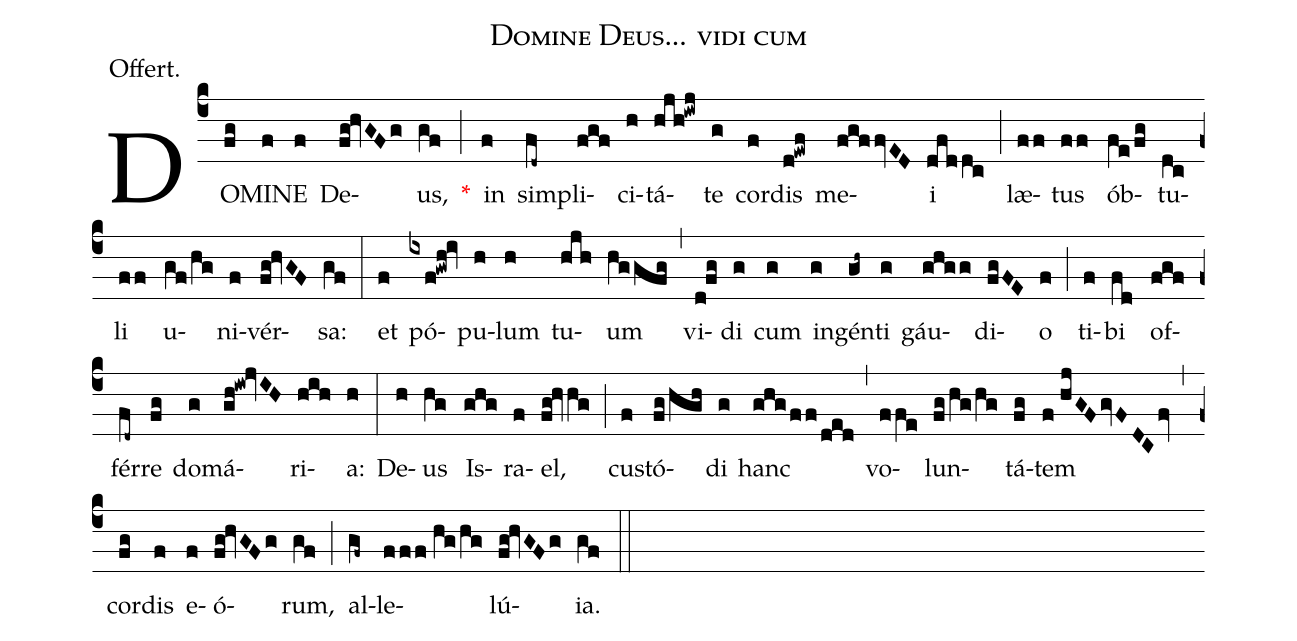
name:Domine Deus... vidi cum;
annotation:Offert.;
mode:VI.;
office-part:Offertory;
%%
(c4) DO(fg)MI(f)NE(f) De(fg!hvGFg)us,(gf) <v>\red{*}</v>(;) in(f) sim(fd~)pli(fgf)ci(h)tá(hjh!iwj)te(g) cor(f)dis(d!ewf) me(fgffvED)i(dfddc) (;) læ(ff)tus(ff) ób(fe/fg)tu(dc)li(ff) u(gf/hg)ni(f)vér(fg!hvGF)sa:(gf) (:) et(f) pó(ixf!gwh!iv)pu(h)lum(h) tu(hjh)um(hggfg) (,) vi(d!fg)di(g) cum(g) in(g)gén(gh~)ti(g) gáu(ghgg)di(fgFE)o(f) (;) ti(f)bi(fd) of(fgf)fér(fd~)re(fg) do(g)má(gh!iw!jvIH)ri(hih)a:(h) (:) De(h)us(hg) Is(ghg)ra(f)el,(fg!hvhg) (;) cu(f)stó(fg/hgh)di(g) hanc(ghg/ff/ded) (,) vo(ffe)lun(fg/hg/hg)tá(fg)tem(f//hjGF/gvFDCfv) (,) cor(fg)dis(f) e(f)ó(fg!hvGFg)rum,(gf) (;) al(gf~)le(fff//hg/hg)lú(fg!hvGFg)ia.(gf) (::)
